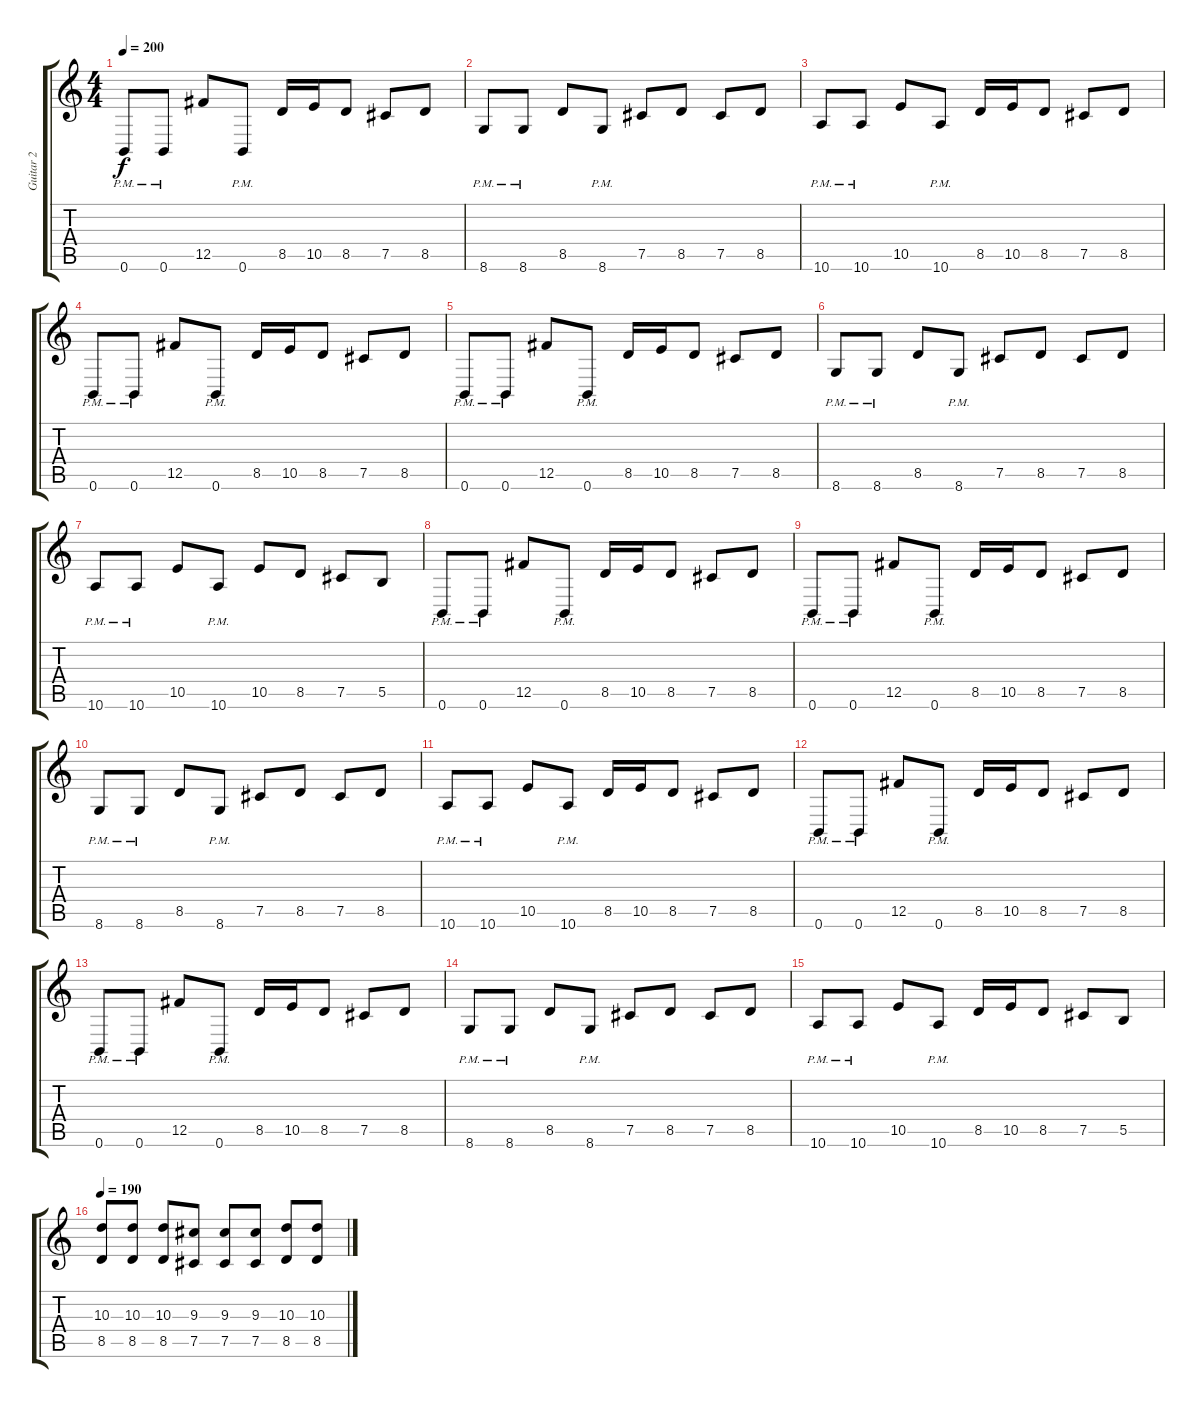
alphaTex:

\track ("Guitar 2" "Guitar 2") {instrument distortionguitar}
\staff {score tabs}
\tuning (Db4 Ab3 E3 B2 Gb2 B1) {hide}
\ts (4 4)
\tempo 200
\clef g2
\ks c
0.6{pm}.8{dy f} 0.6{pm}.8 12.5.8 0.6{pm}.8 8.5.16 10.5.16 8.5.8 7.5.8 8.5.8 |
8.6{pm}.8 8.6{pm}.8 8.5.8 8.6{pm}.8 7.5.8 8.5.8 7.5.8 8.5.8 |
10.6{pm}.8 10.6{pm}.8 10.5.8 10.6{pm}.8 8.5.16 10.5.16 8.5.8 7.5.8 8.5.8 |
0.6{pm}.8 0.6{pm}.8 12.5.8 0.6{pm}.8 8.5.16 10.5.16 8.5.8 7.5.8 8.5.8 |
0.6{pm}.8 0.6{pm}.8 12.5.8 0.6{pm}.8 8.5.16 10.5.16 8.5.8 7.5.8 8.5.8 |
8.6{pm}.8 8.6{pm}.8 8.5.8 8.6{pm}.8 7.5.8 8.5.8 7.5.8 8.5.8 |
10.6{pm}.8 10.6{pm}.8 10.5.8 10.6{pm}.8 10.5.8 8.5.8 7.5.8 5.5.8 |
0.6{pm}.8 0.6{pm}.8 12.5.8 0.6{pm}.8 8.5.16 10.5.16 8.5.8 7.5.8 8.5.8 |
0.6{pm}.8 0.6{pm}.8 12.5.8 0.6{pm}.8 8.5.16 10.5.16 8.5.8 7.5.8 8.5.8 |
8.6{pm}.8 8.6{pm}.8 8.5.8 8.6{pm}.8 7.5.8 8.5.8 7.5.8 8.5.8 |
10.6{pm}.8 10.6{pm}.8 10.5.8 10.6{pm}.8 8.5.16 10.5.16 8.5.8 7.5.8 8.5.8 |
0.6{pm}.8 0.6{pm}.8 12.5.8 0.6{pm}.8 8.5.16 10.5.16 8.5.8 7.5.8 8.5.8 |
0.6{pm}.8 0.6{pm}.8 12.5.8 0.6{pm}.8 8.5.16 10.5.16 8.5.8 7.5.8 8.5.8 |
8.6{pm}.8 8.6{pm}.8 8.5.8 8.6{pm}.8 7.5.8 8.5.8 7.5.8 8.5.8 |
10.6{pm}.8 10.6{pm}.8 10.5.8 10.6{pm}.8 8.5.16 10.5.16 8.5.8 7.5.8 5.5.8 |
\tempo 190
(10.3 8.5).8{balance 8} (10.3 8.5).8 (10.3 8.5).8 (9.3 7.5).8 (9.3 7.5).8 (9.3 7.5).8 (10.3 8.5).8 (10.3 8.5).8
